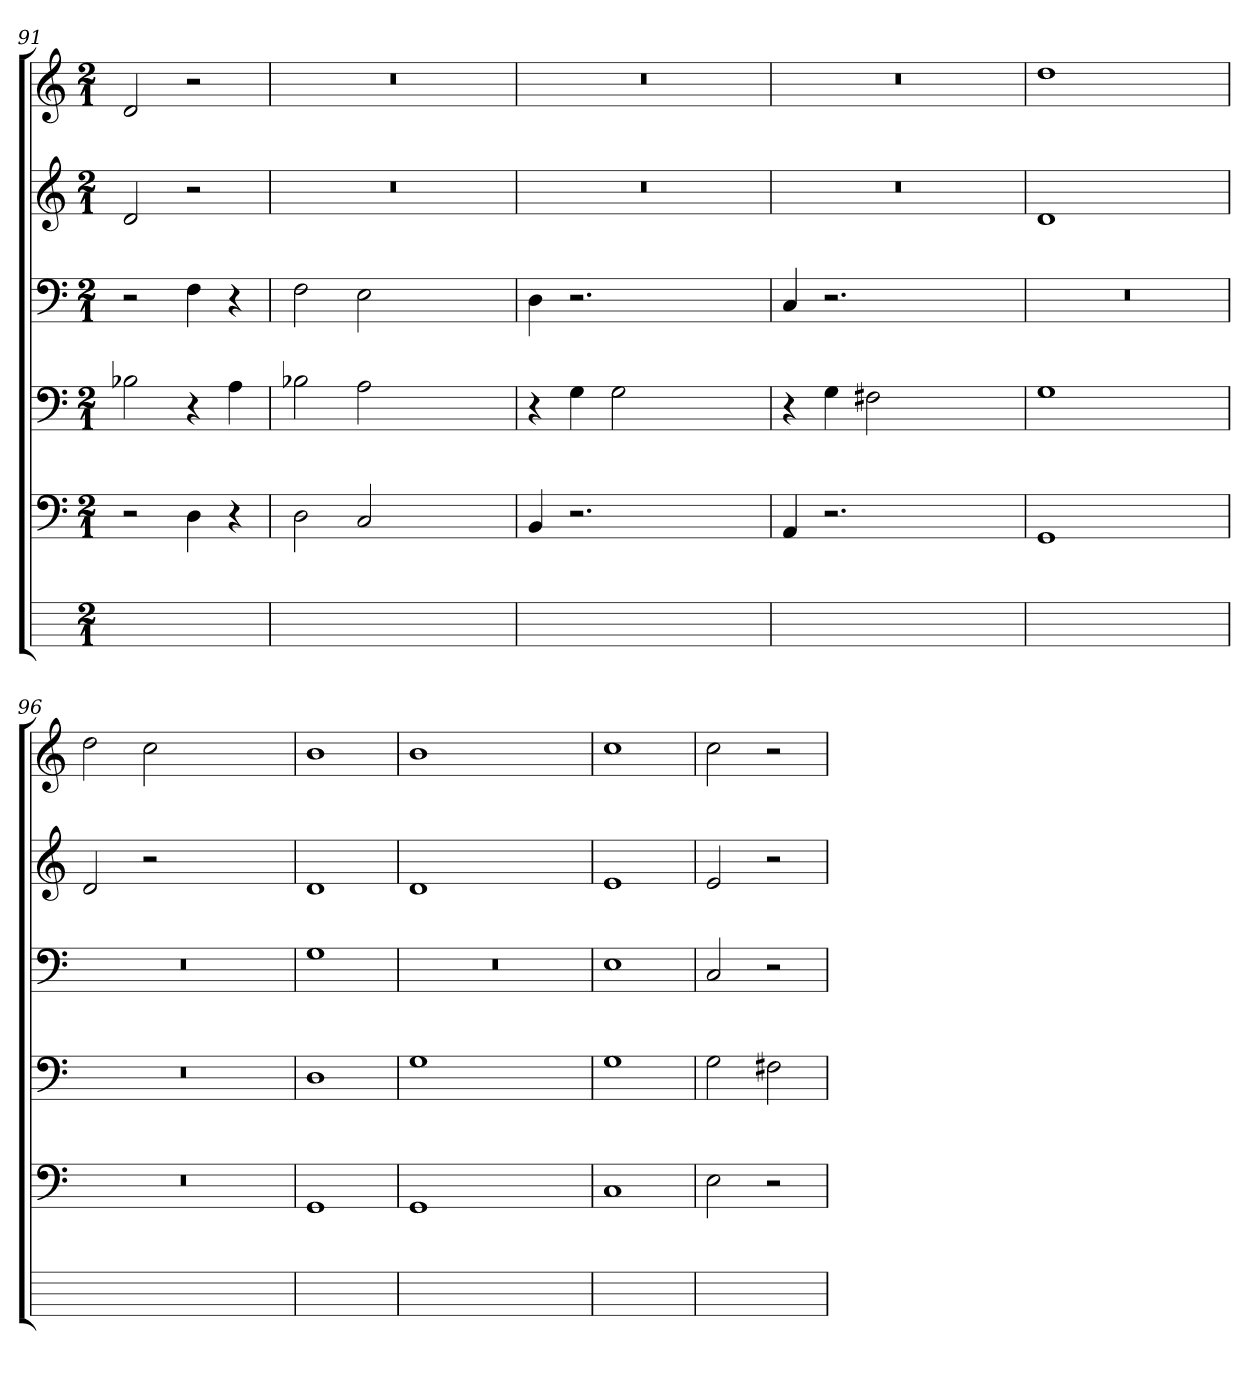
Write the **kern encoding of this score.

**kern	**kern	**kern	**kern	**kern	**kern
*part6	*part5	*part4	*part3	*part2	*part1
*staff6	*staff5	*staff4	*staff3	*staff2	*staff1
*	*clefF4	*clefF4	*clefF4	*clefG2	*clefG2
*	*k[]	*k[]	*k[]	*k[]	*k[]
*	*C:	*C:	*C:	*C:	*C:
*M2/1	*M2/1	*M2/1	*M2/1	*M2/1	*M2/1
=91	=91	=91	=91	=91	=91
1ryy	2r	2B-X	2r	2d	2d
.	4D	4r	4F	2r	2r
.	4r	4A	4r	.	.
=92	=92	=92	=92	=92	=92
0ryy	2D	2B-X	2F	0r	0r
.	2C	2A	2E	.	.
.	1ryy	1ryy	1ryy	.	.
=93	=93	=93	=93	=93	=93
0ryy	4BBi	4r	4Dj	0r	0r
.	2.r	4G	2.r	.	.
.	.	2G	.	.	.
.	1ryy	1ryy	1ryy	.	.
=94	=94	=94	=94	=94	=94
0ryy	4AA	4r	4Cj	0r	0r
.	2.r	4GZ	2.r	.	.
.	.	2F#X	.	.	.
.	1ryy	1ryy	1ryy	.	.
=95	=95	=95	=95	=95	=95
0ryy	1GG	1G	0r	1d	1dd
.	1ryy	1ryy	.	1ryy	1ryy
=96	=96	=96	=96	=96	=96
0ryy	0r	0r	0r	2dV	2ddV
.	.	.	.	2r	2ccj
.	.	.	.	1ryy	1ryy
=97	=97	=97	=97	=97	=97
1ryy	1GG	1Dj	1G	1d	1b
=98	=98	=98	=98	=98	=98
0ryy	1GGV	1GV	0r	1dV	1bV
.	1ryy	1ryy	.	1ryy	1ryy
=99	=99	=99	=99	=99	=99
1ryy	1C	1G	1E	1e	1cc
=100	=100	=100	=100	=100	=100
1ryy	2Ej	2GV	2C	2eV	2ccV
.	2r	2F#Xj	2r	2r	2r
=	=	=	=	=	=
*-	*-	*-	*-	*-	*-
